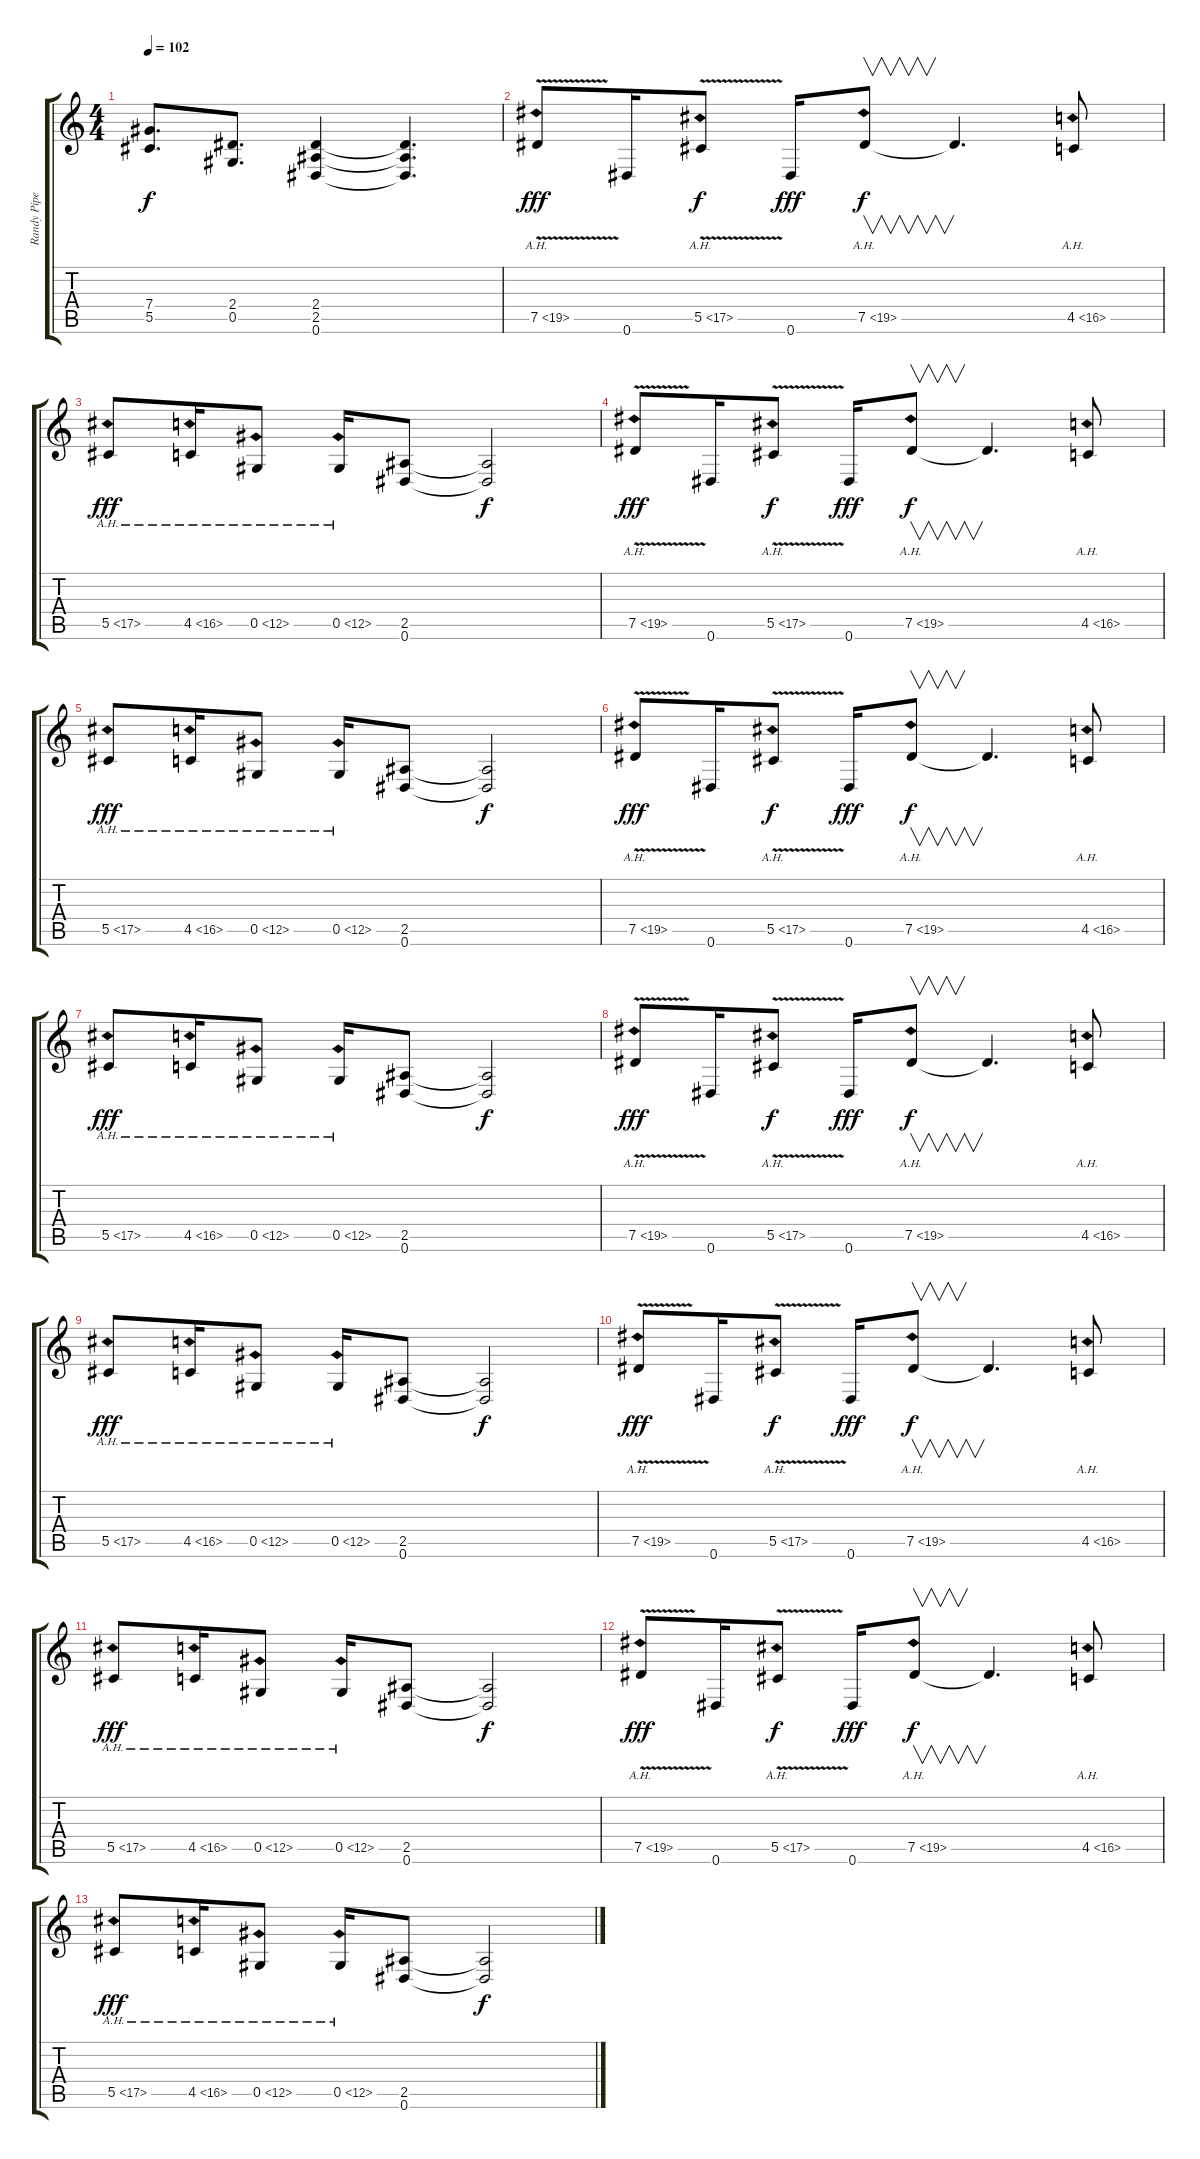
\track ("Randy Piper (rythm)" "Randy Pipe") {instrument distortionguitar}
\staff {score tabs}
\tuning (Eb4 Bb3 Gb3 Db3 Ab2 Eb2) {hide}
\ts (4 4)
\tempo 102
\clef g2
\ks c
(7.4 5.5).8{d dy f} (2.4 0.5).8{d} (2.4 2.5 0.6).4 (2.4{t} 2.5{t} 0.6{t}).4{d} |
7.5{ah 12 v}.8{dy fff volume 11} 0.6.16 5.5{ah 12 v}.8{dy f} 0.6.16{dy fff} 7.5{ah 12}.8{v dy f} 7.5{t}.4{d} 4.5{ah 12}.8 |
5.5{ah 12}.8{dy fff} 4.5{ah 12}.16 0.5{ah 12}.8 0.5{ah 12}.16 (2.5 0.6).8 (2.5{t} 0.6{t}).2{dy f} |
7.5{ah 12 v}.8{dy fff} 0.6.16 5.5{ah 12 v}.8{dy f} 0.6.16{dy fff} 7.5{ah 12}.8{v dy f} 7.5{t}.4{d} 4.5{ah 12}.8 |
5.5{ah 12}.8{dy fff} 4.5{ah 12}.16 0.5{ah 12}.8 0.5{ah 12}.16 (2.5 0.6).8 (2.5{t} 0.6{t}).2{dy f} |
7.5{ah 12 v}.8{dy fff} 0.6.16 5.5{ah 12 v}.8{dy f} 0.6.16{dy fff} 7.5{ah 12}.8{v dy f} 7.5{t}.4{d} 4.5{ah 12}.8 |
5.5{ah 12}.8{dy fff} 4.5{ah 12}.16 0.5{ah 12}.8 0.5{ah 12}.16 (2.5 0.6).8 (2.5{t} 0.6{t}).2{dy f} |
7.5{ah 12 v}.8{dy fff} 0.6.16 5.5{ah 12 v}.8{dy f} 0.6.16{dy fff} 7.5{ah 12}.8{v dy f} 7.5{t}.4{d} 4.5{ah 12}.8 |
5.5{ah 12}.8{dy fff} 4.5{ah 12}.16 0.5{ah 12}.8 0.5{ah 12}.16 (2.5 0.6).8 (2.5{t} 0.6{t}).2{dy f} |
7.5{ah 12 v}.8{dy fff} 0.6.16 5.5{ah 12 v}.8{dy f} 0.6.16{dy fff} 7.5{ah 12}.8{v dy f} 7.5{t}.4{d} 4.5{ah 12}.8 |
5.5{ah 12}.8{dy fff} 4.5{ah 12}.16 0.5{ah 12}.8 0.5{ah 12}.16 (2.5 0.6).8 (2.5{t} 0.6{t}).2{dy f} |
7.5{ah 12 v}.8{dy fff} 0.6.16 5.5{ah 12 v}.8{dy f} 0.6.16{dy fff} 7.5{ah 12}.8{v dy f} 7.5{t}.4{d} 4.5{ah 12}.8 |
5.5{ah 12}.8{dy fff} 4.5{ah 12}.16 0.5{ah 12}.8 0.5{ah 12}.16 (2.5 0.6).8 (2.5{t} 0.6{t}).2{dy f}
